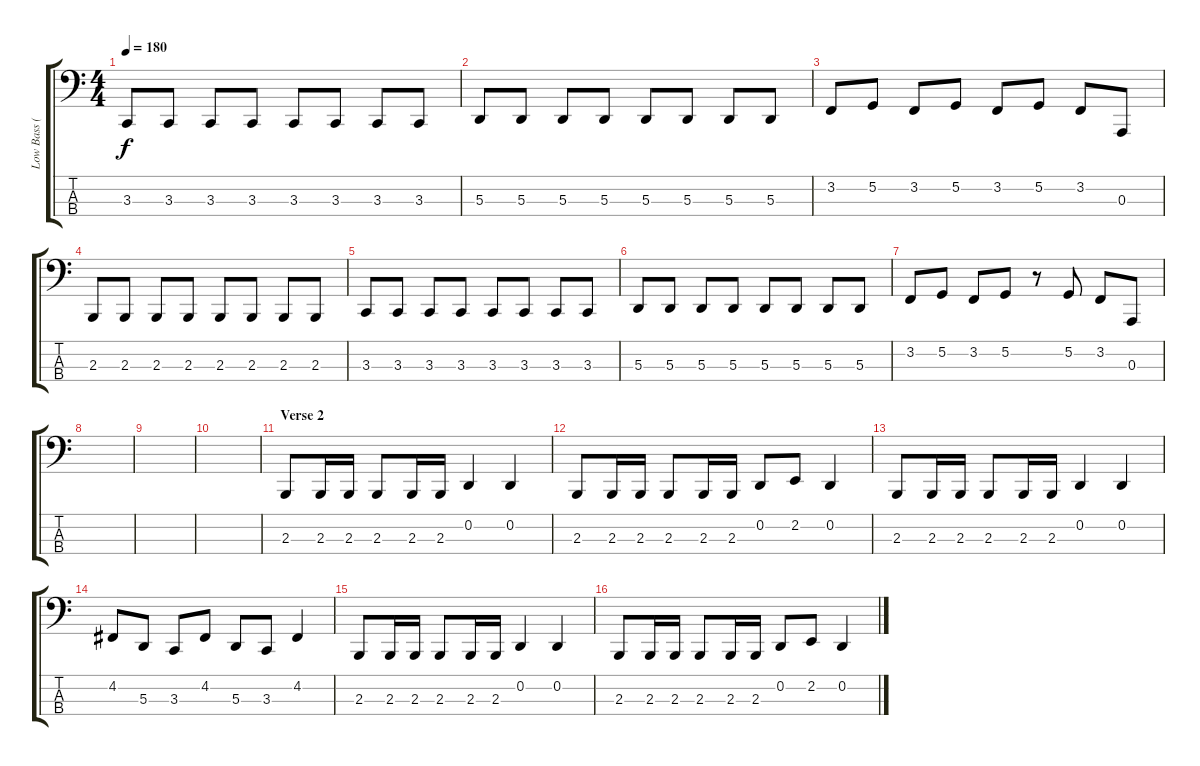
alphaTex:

\track ("Low Bass (Effect)" "Low Bass (") {instrument electricbasspick}
\staff {score tabs}
\tuning (G1 D1 A0 E0) {hide}
\ts (4 4)
\tempo 180
\clef f4
\ks c
3.3.8{dy f} 3.3.8 3.3.8 3.3.8 3.3.8 3.3.8 3.3.8 3.3.8 |
5.3.8 5.3.8 5.3.8 5.3.8 5.3.8 5.3.8 5.3.8 5.3.8 |
3.2.8 5.2.8 3.2.8 5.2.8 3.2.8 5.2.8 3.2.8 0.3.8 |
2.3.8 2.3.8 2.3.8 2.3.8 2.3.8 2.3.8 2.3.8 2.3.8 |
3.3.8 3.3.8 3.3.8 3.3.8 3.3.8 3.3.8 3.3.8 3.3.8 |
5.3.8 5.3.8 5.3.8 5.3.8 5.3.8 5.3.8 5.3.8 5.3.8 |
3.2.8 5.2.8 3.2.8 5.2.8 r.8 5.2.8 3.2.8 0.3.8 |
|
|
|
\section ("" "Verse 2")
2.3.8 2.3.16 2.3.16 2.3.8 2.3.16 2.3.16 0.2.4 0.2.4 |
2.3.8 2.3.16 2.3.16 2.3.8 2.3.16 2.3.16 0.2.8 2.2.8 0.2.4 |
2.3.8 2.3.16 2.3.16 2.3.8 2.3.16 2.3.16 0.2.4 0.2.4 |
4.2.8 5.3.8 3.3.8 4.2.8 5.3.8 3.3.8 4.2.4 |
2.3.8 2.3.16 2.3.16 2.3.8 2.3.16 2.3.16 0.2.4 0.2.4 |
2.3.8 2.3.16 2.3.16 2.3.8 2.3.16 2.3.16 0.2.8 2.2.8 0.2.4
